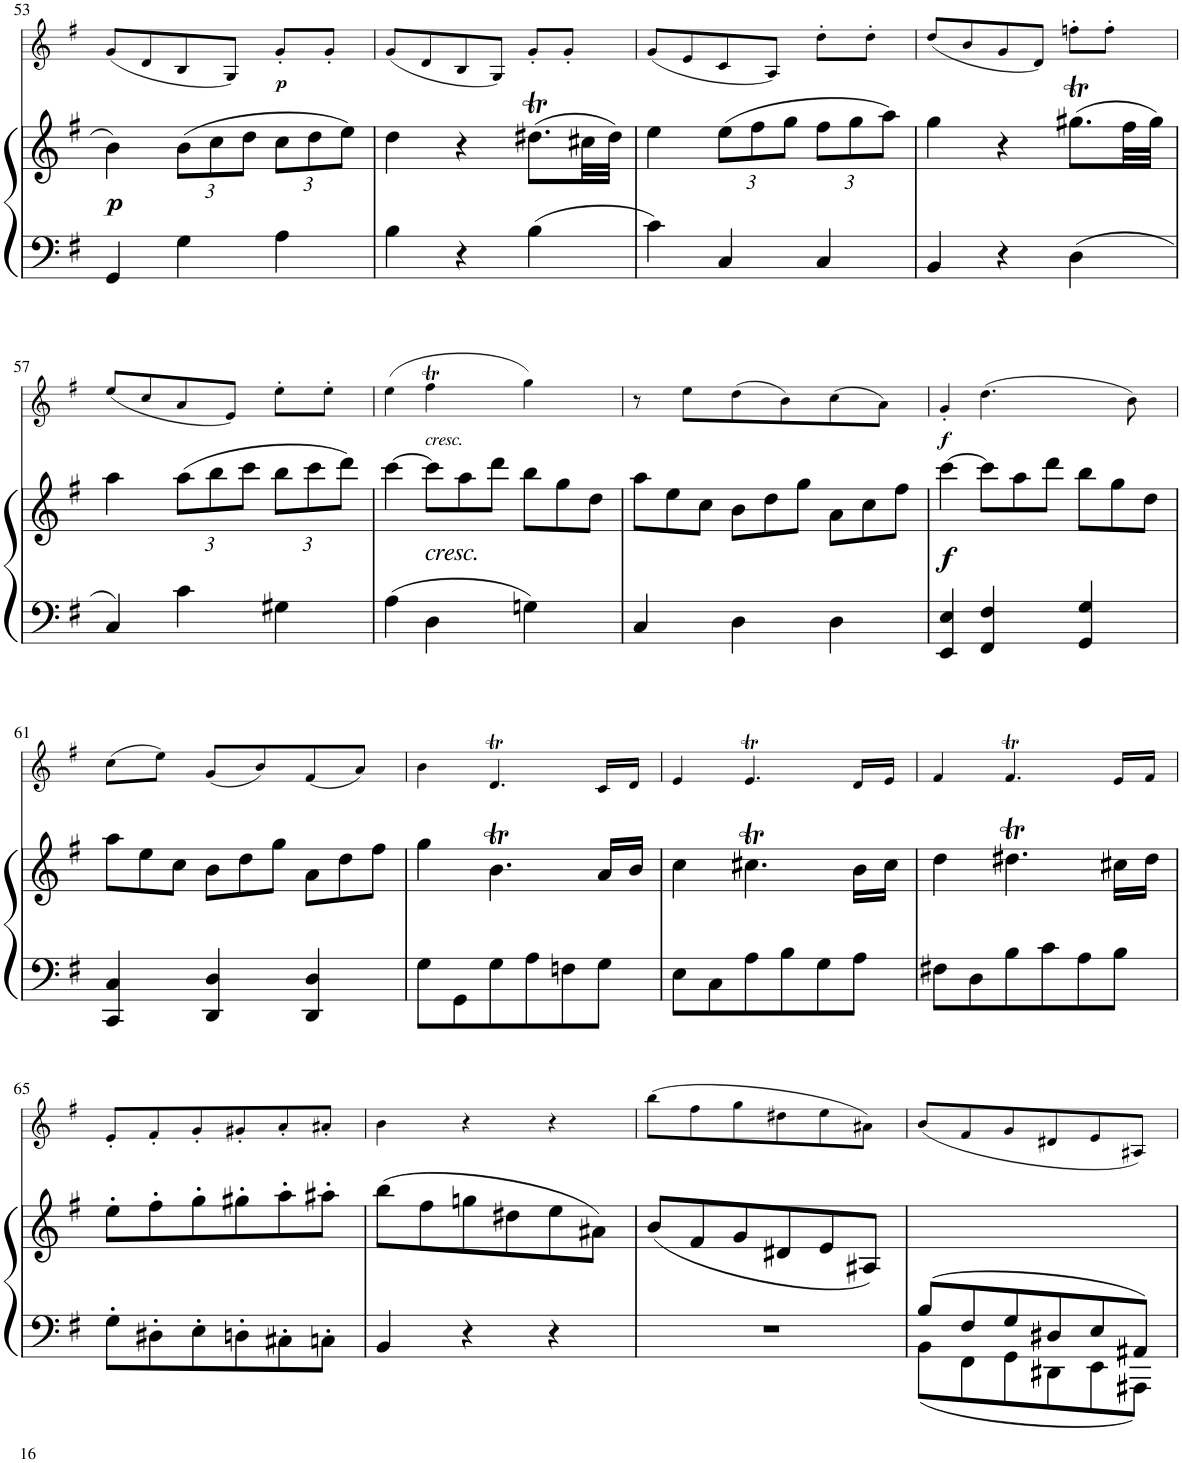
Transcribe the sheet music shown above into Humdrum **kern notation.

**kern	**kern	**dynam	**kern	**dynam
*part2	*part2	*part2	*part1	*part1
*staff3	*staff2	*staff2/3	*staff1	*staff1
*I"Klavier	*	*	*I"Violine	*
*	*	*	*I'Vln	*
!!LO:PB:g=z
*clefF4	*clefG2	*	*clefG2	*
*k[f#]	*k[f#]	*	*k[f#]	*
*M3/4	*M3/4	*	*M3/4	*
=53	=53	=53	=53	=53
!	!	!LO:DY:b	!	!
4GG/	4b\	p	(8g/L	.
.	.	.	8d/	.
*	*Xbrackettup	*	*	*
4G\	(12b\L	.	8B/	.
.	12cc\	.	.	.
.	.	.	8G/J)	.
.	12dd\J	.	.	.
!	!	!	!	!LO:DY:b
4A\	12cc\L	.	8g'/L	p
.	12dd\	.	.	.
.	.	.	8g'/J	.
.	12ee\J)	.	.	.
=54	=54	=54	=54	=54
4B\	4dd\	.	(8g/L	.
.	.	.	8d/	.
4r	4r	.	8B/	.
.	.	.	8G/J)	.
4B\	(8.dd#Xt\L	.	8g'/L	.
.	.	.	8g'/J	.
.	32cc#X\LL	.	.	.
.	32dd#\JJJ)	.	.	.
=55	=55	=55	=55	=55
4c\	4ee\	.	(8g/L	.
.	.	.	8e/	.
4C/	(12ee\L	.	8c/	.
.	12ff#\	.	.	.
.	.	.	8A/J)	.
.	12gg\J	.	.	.
4C/	12ff#\L	.	8dd'\L	.
.	12gg\	.	.	.
.	.	.	8dd'\J	.
.	12aa\J)	.	.	.
=56	=56	=56	=56	=56
4BB/	4gg\	.	(8dd/L	.
.	.	.	8b/	.
4r	4r	.	8g/	.
.	.	.	8d/J)	.
4D\	(8.gg#Xt\L	.	8ffn'\L	.
.	.	.	8ff'\J	.
.	32ff#\LL	.	.	.
.	32gg#\JJJ)	.	.	.
!!LO:LB:g=z
=57	=57	=57	=57	=57
4C/	4aa\	.	(8ee/L	.
.	.	.	8cc/	.
4c\	(12aa\L	.	8a/	.
.	12bb\	.	.	.
.	.	.	8e/J)	.
.	12ccc\J	.	.	.
4G#X\	12bb\L	.	8ee'\L	.
.	12ccc\	.	.	.
.	.	.	8ee'\J	.
.	12ddd\J)	.	.	.
=58	=58	=58	=58	=58
4A\	[4ccc\	.	(4ee\	.
!	!	!	!LO:TX:b:i:t=cresc.	!
!	!LO:TX:b:i:t=cresc.	!	!	!
4D\	12ccc\L]	.	4ff#t\	.
.	12aa\	.	.	.
.	12ddd\J	.	.	.
4Gn\	12bb\L	.	4gg\)	.
.	12gg\	.	.	.
.	12dd\J	.	.	.
=59	=59	=59	=59	=59
4C/	12aa\L	.	8r	.
.	12ee\	.	.	.
.	.	.	8ee\L	.
.	12cc\J	.	.	.
4D\	12b\L	.	(8dd\	.
.	12dd\	.	.	.
.	.	.	8b\)	.
.	12gg\J	.	.	.
4D\	12a\L	.	(8cc\	.
.	12cc\	.	.	.
.	.	.	8a\J)	.
.	12ff#\J	.	.	.
=60	=60	=60	=60	=60
!	!	!LO:DY:b	!	!LO:DY:b
4EE/ 4E/	[4ccc\	f	4g'/	f
4FF#/ 4F#/	12ccc\L]	.	(4.dd\	.
.	12aa\	.	.	.
.	12ddd\J	.	.	.
4GG/ 4G/	12bb\L	.	.	.
.	12gg\	.	.	.
.	.	.	8b\)	.
.	12dd\J	.	.	.
!!LO:LB:g=z
=61	=61	=61	=61	=61
4CC/ 4C/	12aa\L	.	(8cc\L	.
.	12ee\	.	.	.
.	.	.	8ee\J)	.
.	12cc\J	.	.	.
4DD/ 4D/	12b\L	.	(8g/L	.
.	12dd\	.	.	.
.	.	.	8b/)	.
.	12gg\J	.	.	.
4DD/ 4D/	12a\L	.	(8f#/	.
.	12dd\	.	.	.
.	.	.	8a/J)	.
.	12ff#\J	.	.	.
=62	=62	=62	=62	=62
8G\L	4gg\	.	4b\	.
8GG\	.	.	.	.
8G\	4.bt\	.	4.dT/	.
8A\	.	.	.	.
8Fn\	.	.	.	.
8G\J	16a/LL	.	16c/LL	.
.	16b/JJ	.	16d/JJ	.
=63	=63	=63	=63	=63
8E\L	4cc\	.	4e/	.
8C\	.	.	.	.
8A\	4.cc#Xt\	.	4.eT/	.
8B\	.	.	.	.
8G\	.	.	.	.
8A\J	16b\LL	.	16d/LL	.
.	16cc#\JJ	.	16e/JJ	.
=64	=64	=64	=64	=64
8F#X\L	4dd\	.	4f#/	.
8D\	.	.	.	.
8B\	4.dd#Xt\	.	4.f#t/	.
8c\	.	.	.	.
8A\	.	.	.	.
8B\J	16cc#X\LL	.	16e/LL	.
.	16dd#\JJ	.	16f#/JJ	.
!!LO:LB:g=z
=65	=65	=65	=65	=65
8G'\L	8ee'\L	.	8e'/L	.
8D#X'\	8ff#'\	.	8f#'/	.
8E'\	8gg'\	.	8g'/	.
8Dn'\	8gg#X'\	.	8g#X'/	.
8C#X'\	8aa'\	.	8a'/	.
8Cn'\J	8aa#X'\J	.	8a#X'/J	.
=66	=66	=66	=66	=66
4BB/	(8bb\L	.	4b\	.
.	8ff#\	.	.	.
4r	8ggn\	.	4r	.
.	8dd#X\	.	.	.
4r	8ee\	.	4r	.
.	8a#X\J)	.	.	.
=67	=67	=67	=67	=67
2.r	(8b/L	.	(8bb\L	.
.	8f#/	.	8ff#\	.
.	8g/	.	8gg\	.
.	8d#X/	.	8dd#X\	.
.	8e/	.	8ee\	.
.	8A#X/J)	.	8a#X\J)	.
=68	=68	=68	=68	=68
*^	*	*	*	*
8B/L	8BB\L	2.ryy	.	(8b/L	.
8F#/	8FF#\	.	.	8f#/	.
8G/	8GG\	.	.	8g/	.
8D#X/	8DD#X\	.	.	8d#X/	.
8E/	8EE\	.	.	8e/	.
8AA#X/J	8AAA#X\J	.	.	8A#X/J)	.
*v	*v	*	*	*	*
=	=	=	=	=
*-	*-	*-	*-	*-
